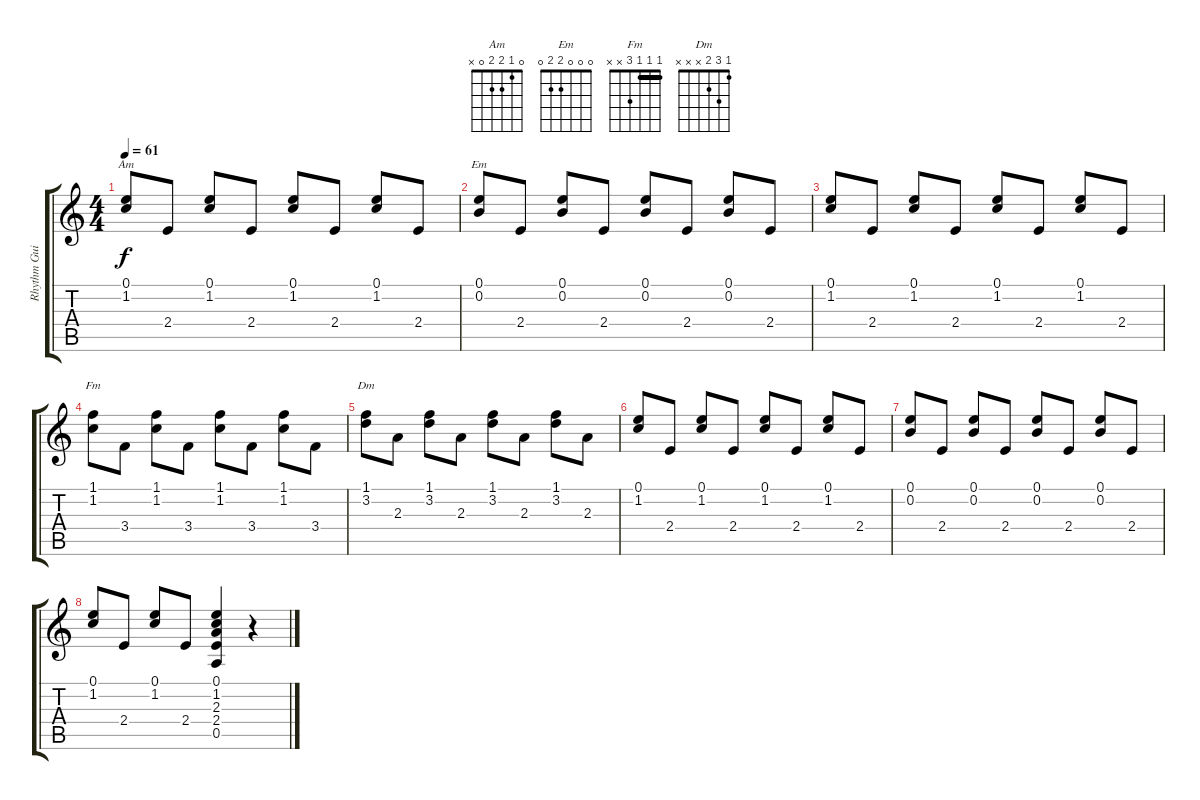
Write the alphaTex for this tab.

\track ("Rhythm Guitar" "Rhythm Gui") {instrument electricguitarclean}
\staff {score tabs}
\tuning (E4 B3 G3 D3 A2 E2) {hide}
\chord ("Am" 0 1 2 2 0 x)
\chord ("Em" 0 0 0 2 2 0)
\chord ("Fm" 1 1 1 3 x x) {barre 1}
\chord ("Dm" 1 3 2 x x x)
\ts (4 4)
\tempo 61
\clef g2
\ks c
(0.1 1.2).8{ch "Am" dy f} 2.4.8 (0.1 1.2).8 2.4.8 (0.1 1.2).8 2.4.8 (0.1 1.2).8 2.4.8 |
(0.1 0.2).8{ch "Em"} 2.4.8 (0.1 0.2).8 2.4.8 (0.1 0.2).8 2.4.8 (0.1 0.2).8 2.4.8 |
(0.1 1.2).8 2.4.8 (0.1 1.2).8 2.4.8 (0.1 1.2).8 2.4.8 (0.1 1.2).8 2.4.8 |
(1.1 1.2).8{ch "Fm"} 3.4.8 (1.1 1.2).8 3.4.8 (1.1 1.2).8 3.4.8 (1.1 1.2).8 3.4.8 |
(1.1 3.2).8{ch "Dm"} 2.3.8 (1.1 3.2).8 2.3.8 (1.1 3.2).8 2.3.8 (1.1 3.2).8 2.3.8 |
(0.1 1.2).8 2.4.8 (0.1 1.2).8 2.4.8 (0.1 1.2).8 2.4.8 (0.1 1.2).8 2.4.8 |
(0.1 0.2).8 2.4.8 (0.1 0.2).8 2.4.8 (0.1 0.2).8 2.4.8 (0.1 0.2).8 2.4.8 |
(0.1 1.2).8 2.4.8 (0.1 1.2).8 2.4.8 (0.1 1.2 2.3 2.4 0.5).4 r.4
